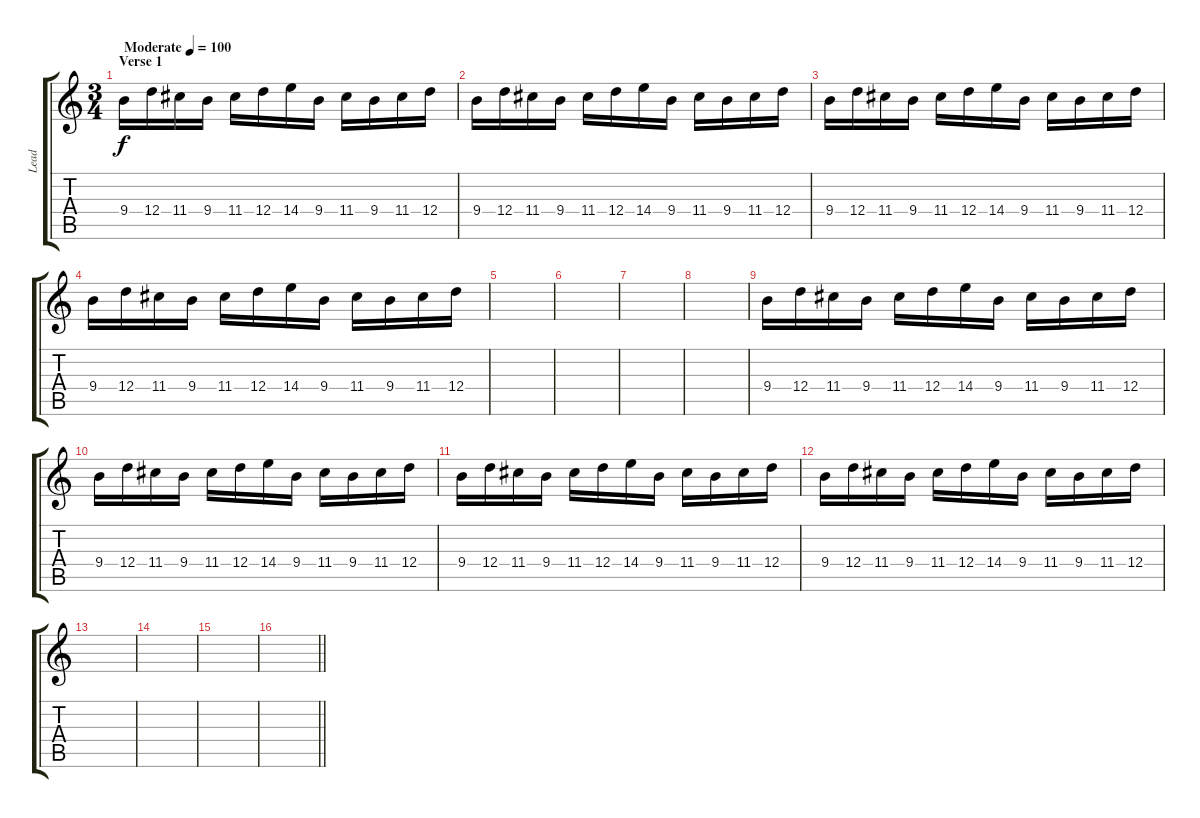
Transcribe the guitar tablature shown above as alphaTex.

\track ("Lead" "Lead") {instrument distortionguitar}
\staff {score tabs}
\tuning (E4 B3 G3 D3 A2 D2) {hide}
\ts (3 4)
\section ("" "Verse 1")
\tempo (100 "Moderate")
\clef g2
\ks c
9.4.16{dy f instrument distortionguitar} 12.4.16 11.4.16 9.4.16 11.4.16 12.4.16 14.4.16 9.4.16 11.4.16 9.4.16 11.4.16 12.4.16 |
9.4.16 12.4.16 11.4.16 9.4.16 11.4.16 12.4.16 14.4.16 9.4.16 11.4.16 9.4.16 11.4.16 12.4.16 |
9.4.16 12.4.16 11.4.16 9.4.16 11.4.16 12.4.16 14.4.16 9.4.16 11.4.16 9.4.16 11.4.16 12.4.16 |
9.4.16 12.4.16 11.4.16 9.4.16 11.4.16 12.4.16 14.4.16 9.4.16 11.4.16 9.4.16 11.4.16 12.4.16 |
|
|
|
|
9.4.16 12.4.16 11.4.16 9.4.16 11.4.16 12.4.16 14.4.16 9.4.16 11.4.16 9.4.16 11.4.16 12.4.16 |
9.4.16 12.4.16 11.4.16 9.4.16 11.4.16 12.4.16 14.4.16 9.4.16 11.4.16 9.4.16 11.4.16 12.4.16 |
9.4.16 12.4.16 11.4.16 9.4.16 11.4.16 12.4.16 14.4.16 9.4.16 11.4.16 9.4.16 11.4.16 12.4.16 |
9.4.16 12.4.16 11.4.16 9.4.16 11.4.16 12.4.16 14.4.16 9.4.16 11.4.16 9.4.16 11.4.16 12.4.16 |
|
|
|
\barLineRight lightlight
